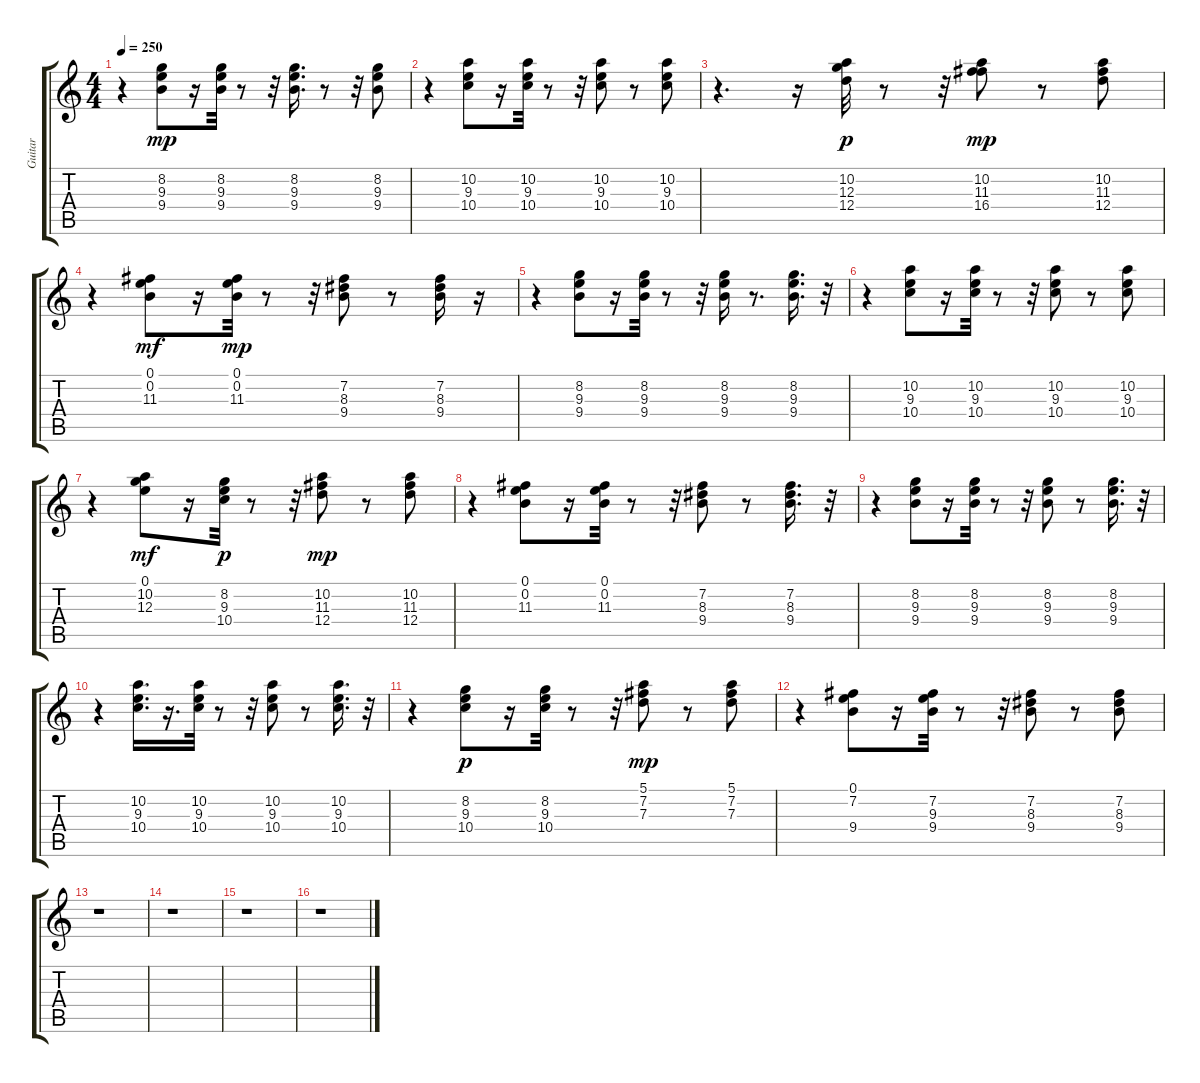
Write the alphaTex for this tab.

\track ("Guitar" "Guitar") {instrument electricguitarclean}
\staff {score tabs}
\tuning (E4 B3 G3 D3 A2 E2) {hide}
\ts (4 4)
\tempo 250
\clef g2
\ks c
r.4{dy mp} (8.2 9.3 9.4).8 r.16 (8.2 9.3 9.4).32 r.8 r.32 (8.2 9.3 9.4).16{d} r.8 r.32 (8.2 9.3 9.4).8 |
r.4 (10.2 9.3 10.4).8 r.16 (10.2 9.3 10.4).32 r.8 r.32 (10.2 9.3 10.4).8 r.8 (10.2 9.3 10.4).8 |
r.4{d} r.16 (10.2 12.3 12.4).32{dy p} r.8 r.32 (10.2 11.3 16.4).8{dy mp} r.8 (10.2 11.3 12.4).8 |
r.4 (0.1 0.2 11.3).8{dy mf} r.16 (0.1 0.2 11.3).32{dy mp} r.8 r.32 (7.2 8.3 9.4).8 r.8 (7.2 8.3 9.4).16 r.16 |
r.4 (8.2 9.3 9.4).8 r.16 (8.2 9.3 9.4).32 r.8 r.32 (8.2 9.3 9.4).16 r.8{d} (8.2 9.3 9.4).16{d} r.32 |
r.4 (10.2 9.3 10.4).8 r.16 (10.2 9.3 10.4).32 r.8 r.32 (10.2 9.3 10.4).8 r.8 (10.2 9.3 10.4).8 |
r.4 (0.1 10.2 12.3).8{dy mf} r.16 (8.2 9.3 10.4).32{dy p} r.8 r.32 (10.2 11.3 12.4).8{dy mp} r.8 (10.2 11.3 12.4).8 |
r.4 (0.1 0.2 11.3).8 r.16 (0.1 0.2 11.3).32 r.8 r.32 (7.2 8.3 9.4).8 r.8 (7.2 8.3 9.4).16{d} r.32 |
r.4 (8.2 9.3 9.4).8 r.16 (8.2 9.3 9.4).32 r.8 r.32 (8.2 9.3 9.4).8 r.8 (8.2 9.3 9.4).16{d} r.32 |
r.4 (10.2 9.3 10.4).16{d} r.16{d} (10.2 9.3 10.4).32 r.8 r.32 (10.2 9.3 10.4).8 r.8 (10.2 9.3 10.4).16{d} r.32 |
r.4 (8.2 9.3 10.4).8{dy p} r.16 (8.2 9.3 10.4).32 r.8 r.32 (5.1 7.2 7.3).8{dy mp} r.8 (5.1 7.2 7.3).8 |
r.4 (0.1 7.2 9.4).8 r.16 (7.2 9.3 9.4).32 r.8 r.32 (7.2 8.3 9.4).8 r.8 (7.2 8.3 9.4).8 |
r.1 |
r.1 |
r.1 |
r.1
